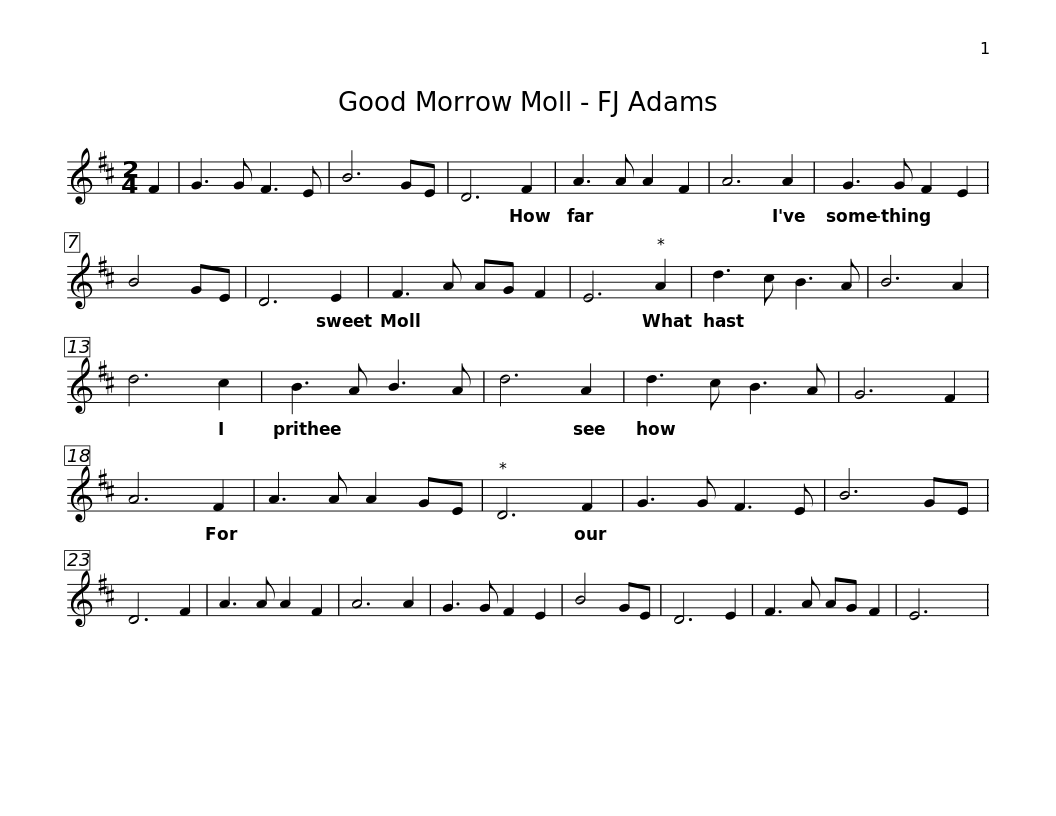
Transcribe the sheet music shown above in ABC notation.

X:1
L:1/8
M:2/4
I:linebreak $
K:D
V:1 treble
V:1
 F2 | G3 G F3 E | B6 GE | D6 F2 | A3 A A2 F2 | %5
 A6 A2 | G3 G F2 E2 | B4 GE |$ D6 E2 | F3 A AG F2 | %10
 E6 A2 | d3 c B3 A | B6 A2 | d6 c2 | B3 A B3 A | %15
 d6 A2 |$ d3 c B3 A | G6 F2 | A6 F2 | A3 A A2 GE | %20
 D6 F2 | G3 G F3 E | B6 GE |$ D6 F2 | A3 A A2 F2 | %25
 A6 A2 | G3 G F2 E2 | B4 GE | D6 E2 | F3 A AG F2 | %30
 E6 x2 | %31
